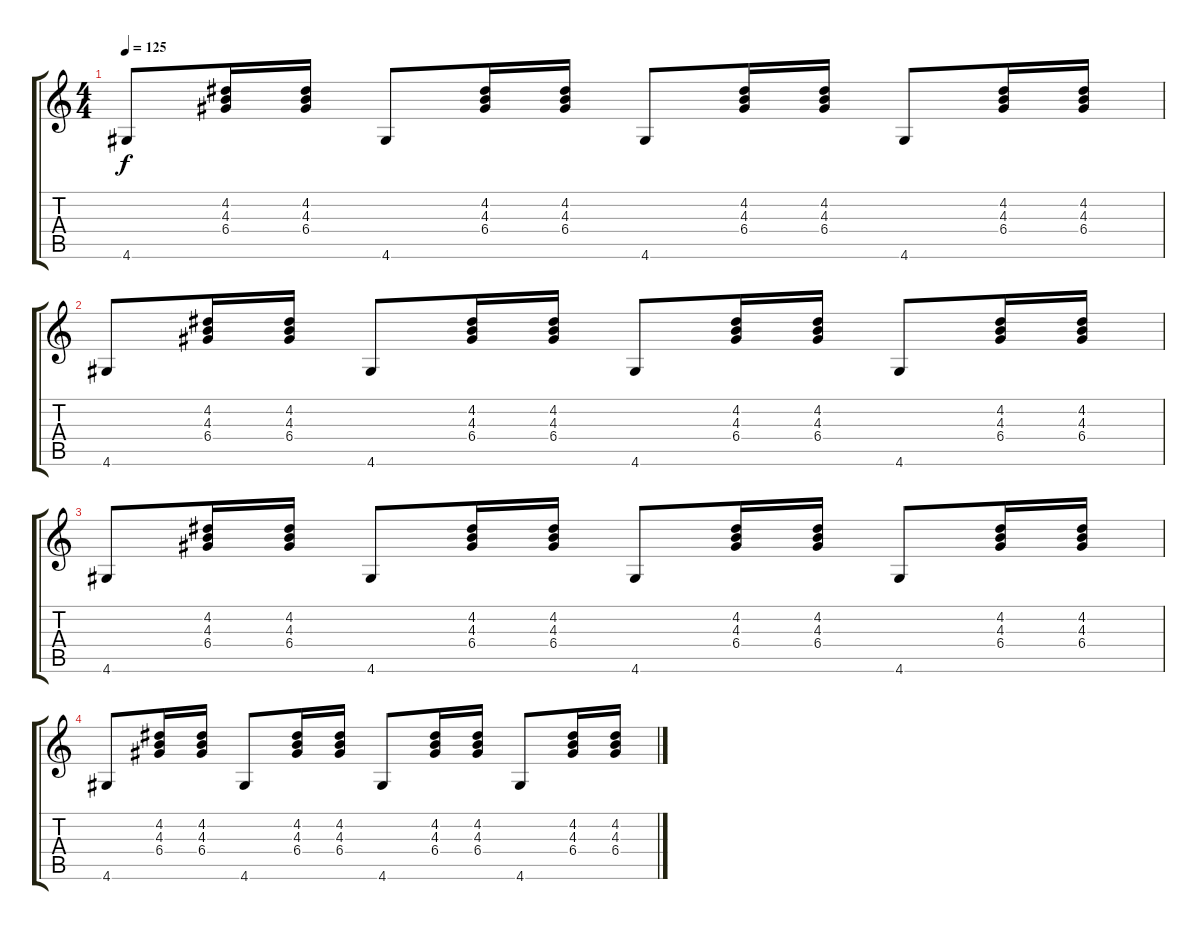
\track "" {instrument acousticguitarsteel}
\staff {score tabs}
\tuning (E4 B3 G3 D3 A2 E2) {hide}
\ts (4 4)
\tempo 125
\clef g2
\ks c
4.6.8{dy f} (4.2 4.3 6.4).16 (4.2 4.3 6.4).16 4.6.8 (4.2 4.3 6.4).16 (4.2 4.3 6.4).16 4.6.8 (4.2 4.3 6.4).16 (4.2 4.3 6.4).16 4.6.8 (4.2 4.3 6.4).16 (4.2 4.3 6.4).16 |
4.6.8 (4.2 4.3 6.4).16 (4.2 4.3 6.4).16 4.6.8 (4.2 4.3 6.4).16 (4.2 4.3 6.4).16 4.6.8 (4.2 4.3 6.4).16 (4.2 4.3 6.4).16 4.6.8 (4.2 4.3 6.4).16 (4.2 4.3 6.4).16 |
4.6.8 (4.2 4.3 6.4).16 (4.2 4.3 6.4).16 4.6.8 (4.2 4.3 6.4).16 (4.2 4.3 6.4).16 4.6.8 (4.2 4.3 6.4).16 (4.2 4.3 6.4).16 4.6.8 (4.2 4.3 6.4).16 (4.2 4.3 6.4).16 |
4.6.8 (4.2 4.3 6.4).16 (4.2 4.3 6.4).16 4.6.8 (4.2 4.3 6.4).16 (4.2 4.3 6.4).16 4.6.8 (4.2 4.3 6.4).16 (4.2 4.3 6.4).16 4.6.8 (4.2 4.3 6.4).16 (4.2 4.3 6.4).16
